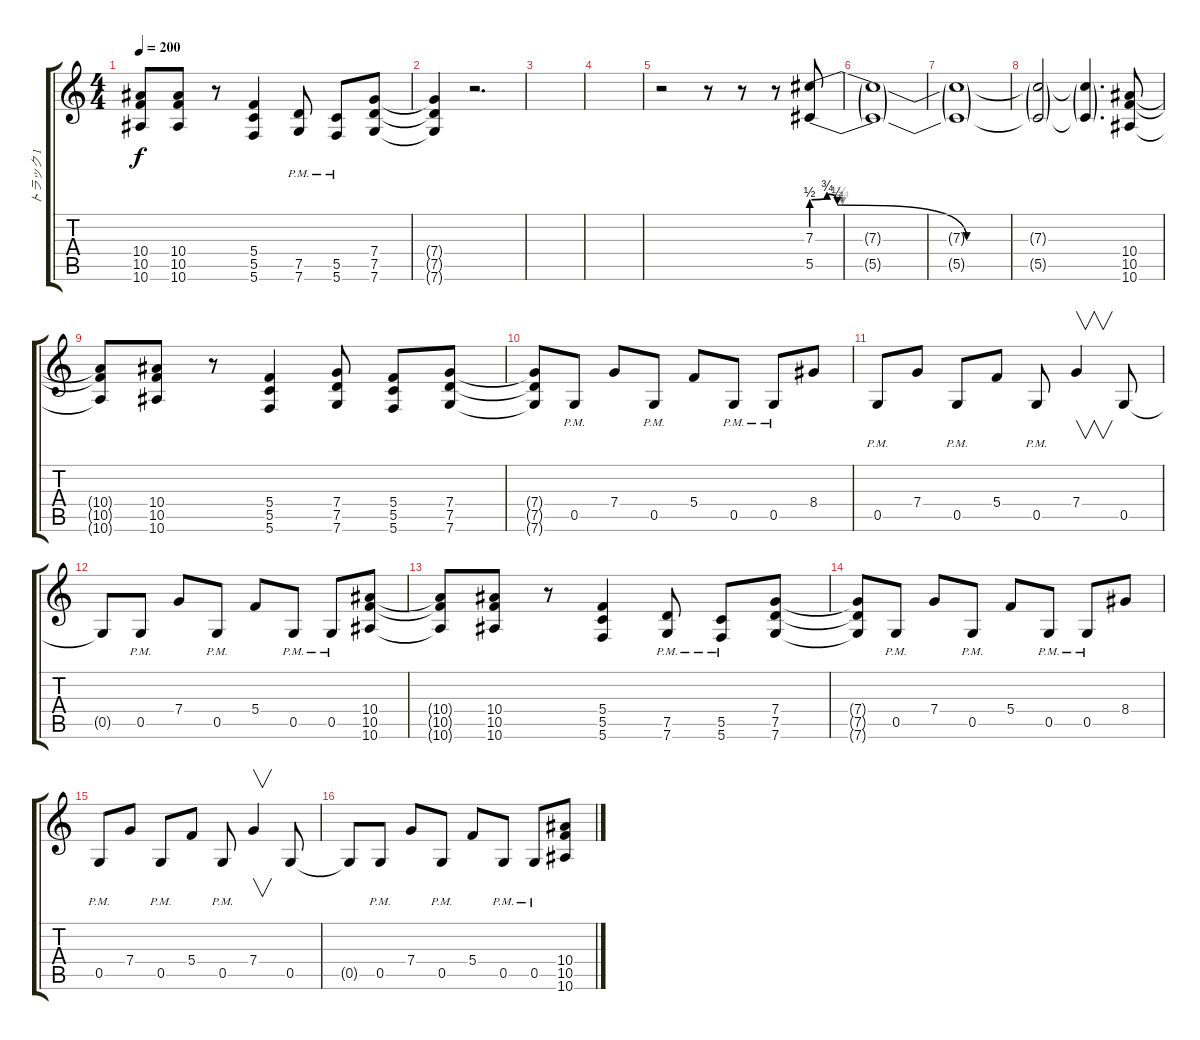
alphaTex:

\track ("トラック 1" "トラック 1") {instrument overdrivenguitar}
\staff {score tabs}
\tuning (D4 A3 F3 C3 G2 C2) {hide}
\ts (4 4)
\tempo 200
\clef g2
\ks c
(10.4{t} 10.5{t} 10.6{t}).8{dy f} (10.4 10.5 10.6).8 r.8 (5.4 5.5 5.6).4 (7.5{pm} 7.6{pm}).8 (5.5{pm} 5.6{pm}).8 (7.4 7.5 7.6).8 |
(7.4{t} 7.5{t} 7.6{t}).4 r.2{d} |
|
|
r.2 r.8 r.8 r.8 (7.3{be (custom 0 2 3 3 5 1 30 0 60 0)} 5.5{be (custom 0 2 3 3 6 1 30 0 60 0)}).8 |
(7.3{t} 5.5{t}).1 |
(7.3{t} 5.5{t}).1 |
(7.3{t} 5.5{t}).2 (7.3{t} 5.5{t}).4{d} (10.4 10.5 10.6).8 |
(10.4{t} 10.5{t} 10.6{t}).8 (10.4 10.5 10.6).8 r.8 (5.4 5.5 5.6).4 (7.4 7.5 7.6).8 (5.4 5.5 5.6).8 (7.4 7.5 7.6).8 |
(7.4{t} 7.5{t} 7.6{t}).8 0.5{pm}.8 7.4.8 0.5{pm}.8 5.4.8 0.5{pm}.8 0.5{pm}.8 8.4.8 |
0.5{pm}.8 7.4.8 0.5{pm}.8 5.4.8 0.5{pm}.8 7.4.4{v} 0.5.8 |
0.5{t}.8 0.5{pm}.8 7.4.8 0.5{pm}.8 5.4.8 0.5{pm}.8 0.5{pm}.8 (10.4 10.5 10.6).8 |
(10.4{t} 10.5{t} 10.6{t}).8 (10.4 10.5 10.6).8 r.8 (5.4 5.5 5.6).4 (7.5{pm} 7.6{pm}).8 (5.5{pm} 5.6{pm}).8 (7.4 7.5 7.6).8 |
(7.4{t} 7.5{t} 7.6{t}).8 0.5{pm}.8 7.4.8 0.5{pm}.8 5.4.8 0.5{pm}.8 0.5{pm}.8 8.4.8 |
0.5{pm}.8 7.4.8 0.5{pm}.8 5.4.8 0.5{pm}.8 7.4.4{v} 0.5.8 |
0.5{t}.8 0.5{pm}.8 7.4.8 0.5{pm}.8 5.4.8 0.5{pm}.8 0.5{pm}.8 (10.4 10.5 10.6).8
